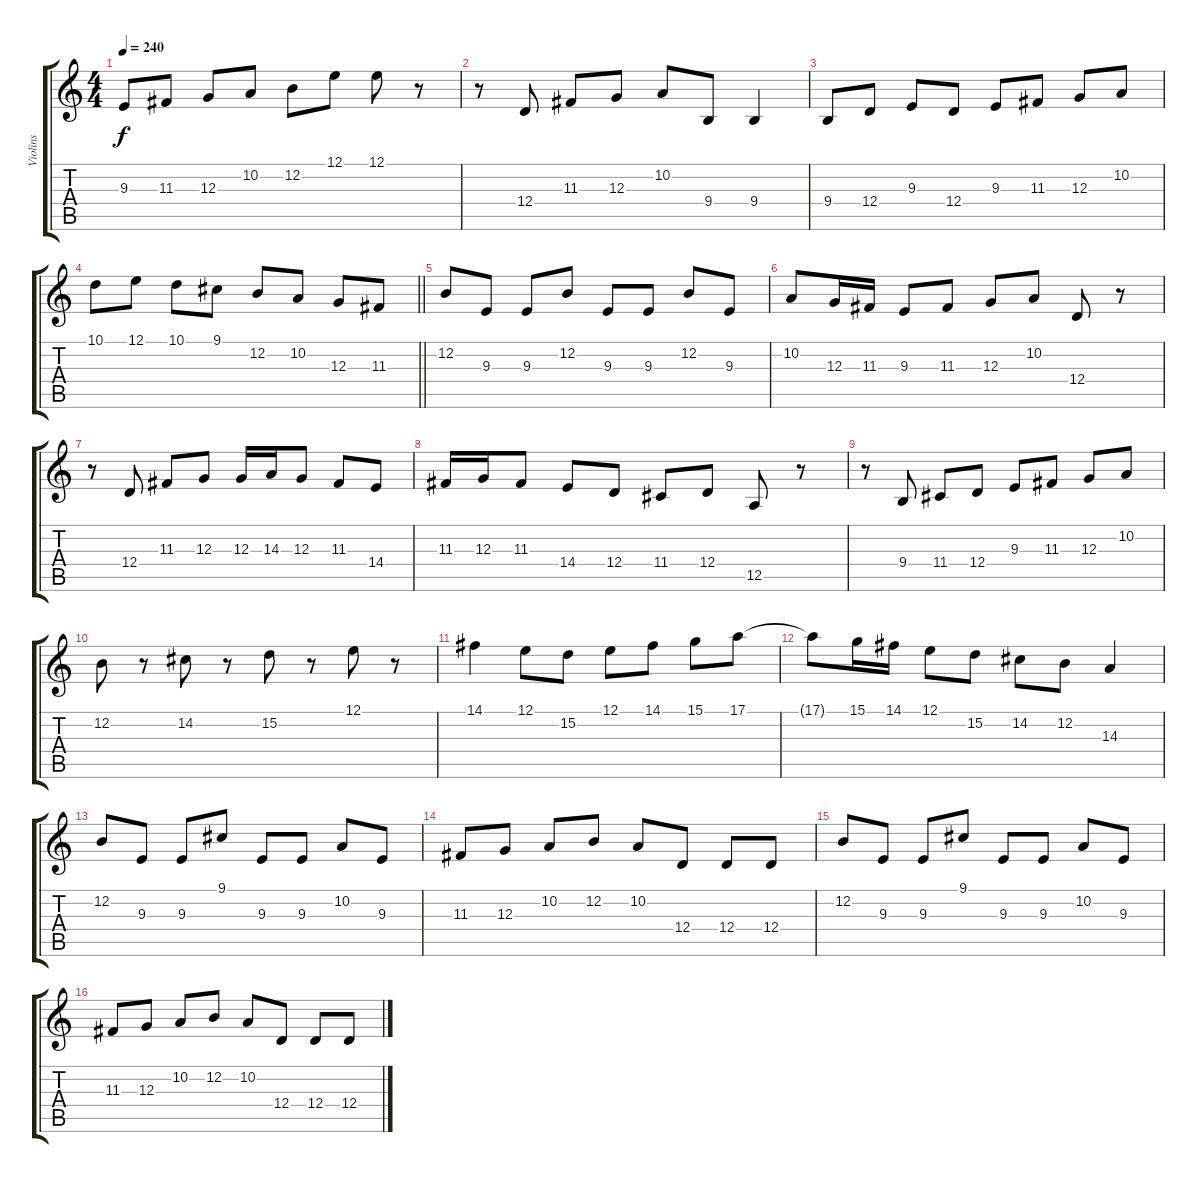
\track ("Violins" "Violins") {instrument violin}
\staff {score tabs}
\tuning (E4 B3 G3 D3 A2 E2) {hide}
\ts (4 4)
\tempo 240
\clef g2
\ks c
9.3.8{dy f} 11.3.8 12.3.8 10.2.8 12.2.8 12.1.8 12.1.8 r.8 |
r.8 12.4.8 11.3.8 12.3.8 10.2.8 9.4.8 9.4.4 |
9.4.8 12.4.8 9.3.8 12.4.8 9.3.8 11.3.8 12.3.8 10.2.8 |
\barLineRight lightlight
10.1.8 12.1.8 10.1.8 9.1.8 12.2.8 10.2.8 12.3.8 11.3.8 |
\section ("" "")
12.2.8 9.3.8 9.3.8 12.2.8 9.3.8 9.3.8 12.2.8 9.3.8 |
10.2.8 12.3.16 11.3.16 9.3.8 11.3.8 12.3.8 10.2.8 12.4.8 r.8 |
r.8 12.4.8 11.3.8 12.3.8 12.3.16 14.3.16 12.3.8 11.3.8 14.4.8 |
11.3.16 12.3.16 11.3.8 14.4.8 12.4.8 11.4.8 12.4.8 12.5.8 r.8 |
r.8 9.4.8 11.4.8 12.4.8 9.3.8 11.3.8 12.3.8 10.2.8 |
12.2.8 r.8 14.2.8 r.8 15.2.8 r.8 12.1.8 r.8 |
14.1.4 12.1.8 15.2.8 12.1.8 14.1.8 15.1.8 17.1.8 |
17.1{t}.8 15.1.16 14.1.16 12.1.8 15.2.8 14.2.8 12.2.8 14.3.4 |
12.2.8 9.3.8 9.3.8 9.1.8 9.3.8 9.3.8 10.2.8 9.3.8 |
11.3.8 12.3.8 10.2.8 12.2.8 10.2.8 12.4.8 12.4.8 12.4.8 |
12.2.8 9.3.8 9.3.8 9.1.8 9.3.8 9.3.8 10.2.8 9.3.8 |
11.3.8 12.3.8 10.2.8 12.2.8 10.2.8 12.4.8 12.4.8 12.4.8
